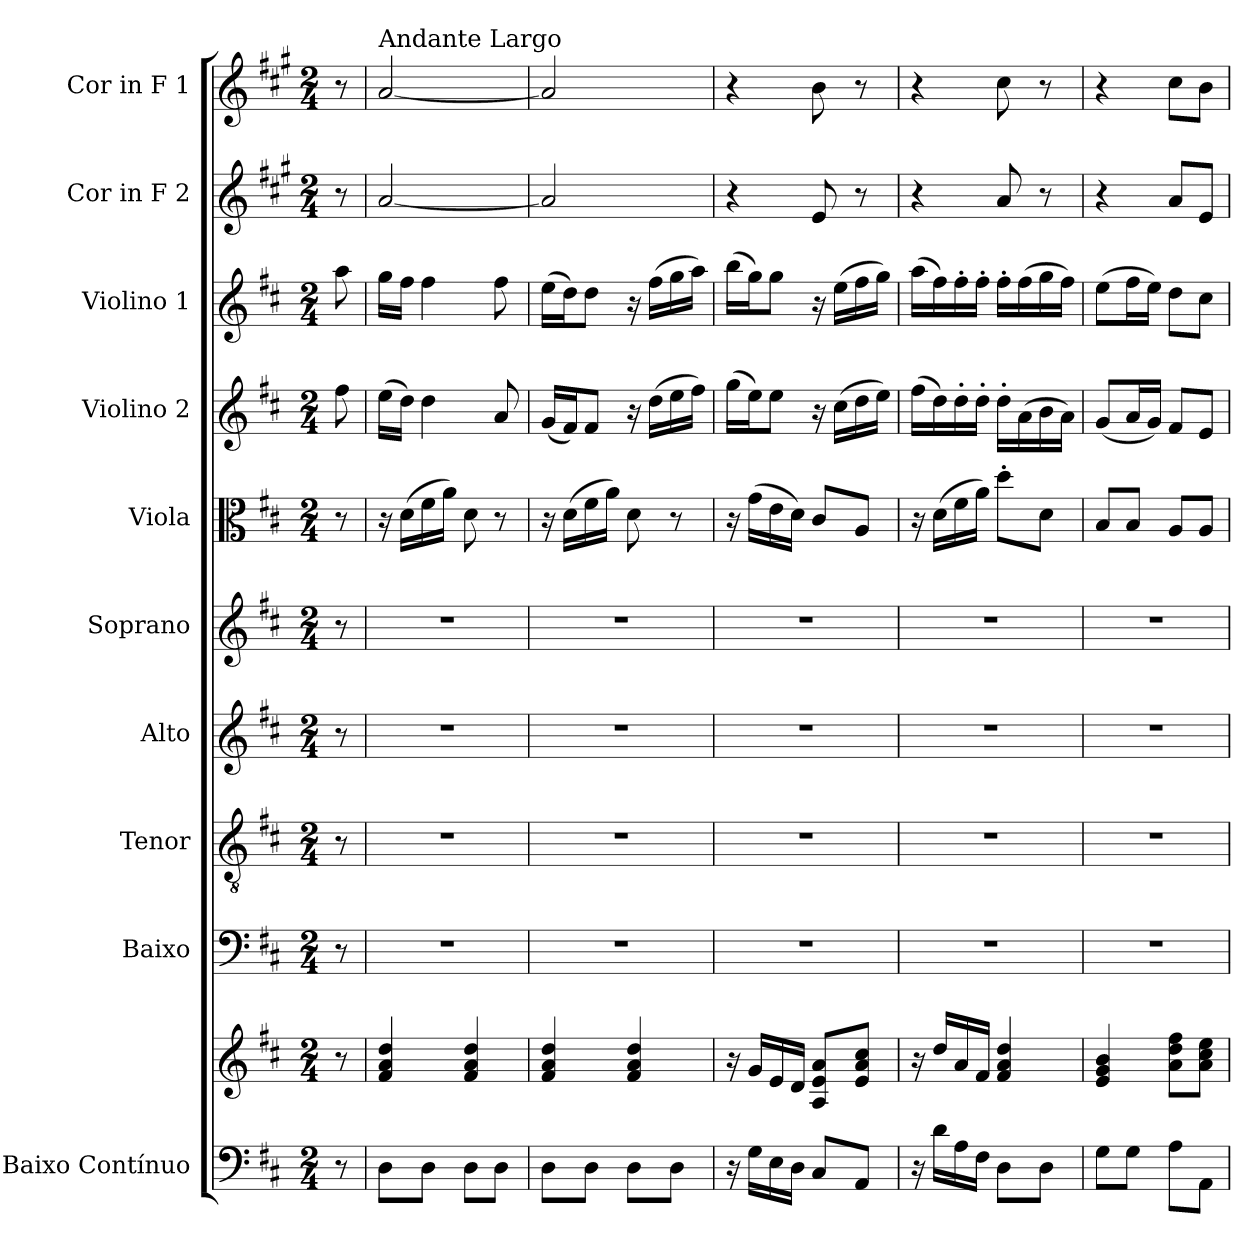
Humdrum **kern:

**kern	**kern	**kern	**kern	**kern	**kern	**kern	**kern	**kern	**kern	**kern
*part10	*part10	*part9	*part8	*part7	*part6	*part5	*part4	*part3	*part2	*part1
*staff11	*staff10	*staff9	*staff8	*staff7	*staff6	*staff5	*staff4	*staff3	*staff2	*staff1
*I"Baixo Contínuo	*	*I"Baixo	*I"Tenor	*I"Alto	*I"Soprano	*I"Viola	*I"Violino 2	*I"Violino 1	*I"Cor in F 2	*I"Cor in F 1
*I'BC	*	*	*	*	*	*I'Vla.	*I'Vln. 2	*I'Vln. 1	*I'Cor 2	*I'Cor 1
*clefF4	*clefG2	*clefF4	*clefGv2	*clefG2	*clefG2	*clefC3	*clefG2	*clefG2	*clefG2	*clefG2
*	*	*	*	*	*	*	*	*	*ITrd4c7	*ITrd4c7
*k[f#c#]	*k[f#c#]	*k[f#c#]	*k[f#c#]	*k[f#c#]	*k[f#c#]	*k[f#c#]	*k[f#c#]	*k[f#c#]	*k[f#c#]	*k[f#c#]
*D:	*D:	*D:	*D:	*D:	*D:	*D:	*D:	*D:	*D:	*D:
*M2/4	*M2/4	*M2/4	*M2/4	*M2/4	*M2/4	*M2/4	*M2/4	*M2/4	*M2/4	*M2/4
=1	=1	=1	=1	=1	=1	=1	=1	=1	=1	=1
8r	8r	8r	8r	8r	8r	8r	8ff#\	8aa\	8r	8r
=2	=2	=2	=2	=2	=2	=2	=2	=2	=2	=2
!	!	!	!	!	!	!	!	!	!	!LO:TX:a:t=Andante Largo
8D\L	4f#/ 4a/ 4dd/	2r	2r	2r	2r	16r	(16ee\LL	16gg\LL	[2d/	[2d/
.	.	.	.	.	.	(16d\LL	16dd\JJ)	16ff#\JJ	.	.
8D\J	.	.	.	.	.	16f#\	4dd\	4ff#\	.	.
.	.	.	.	.	.	16a\JJ)	.	.	.	.
8D\L	4f#/ 4a/ 4dd/	.	.	.	.	8d\	.	.	.	.
8D\J	.	.	.	.	.	8r	8a/	8ff#\	.	.
=3	=3	=3	=3	=3	=3	=3	=3	=3	=3	=3
8D\L	4f#/ 4a/ 4dd/	2r	2r	2r	2r	16r	(16g/LL	(16ee\LL	2d/]	2d/]
.	.	.	.	.	.	(16d\LL	16f#/J)	16dd\J)	.	.
8D\J	.	.	.	.	.	16f#\	8f#/J	8dd\J	.	.
.	.	.	.	.	.	16a\JJ)	.	.	.	.
8D\L	4f#/ 4a/ 4dd/	.	.	.	.	8d\	16r	16r	.	.
.	.	.	.	.	.	.	(16dd\LL	(16ff#\LL	.	.
8D\J	.	.	.	.	.	8r	16ee\	16gg\	.	.
.	.	.	.	.	.	.	16ff#\JJ)	16aa\JJ)	.	.
=4	=4	=4	=4	=4	=4	=4	=4	=4	=4	=4
16r	16r	2r	2r	2r	2r	16r	(16gg\LL	(16bb\LL	4r	4r
16G\LL	16g/LL	.	.	.	.	(16g\LL	16ee\J)	16gg\J)	.	.
16E\	16e/	.	.	.	.	16e\	8ee\J	8gg\J	.	.
16D\JJ	16d/JJ	.	.	.	.	16d\JJ)	.	.	.	.
8C#/L	8A/ 8e/ 8a/L	.	.	.	.	8c#/L	16r	16r	8A/	8e\
.	.	.	.	.	.	.	(16cc#\LL	(16ee\LL	.	.
8AA/J	8e/ 8a/ 8cc#/J	.	.	.	.	8A/J	16dd\	16ff#\	8r	8r
.	.	.	.	.	.	.	16ee\JJ)	16gg\JJ)	.	.
=5	=5	=5	=5	=5	=5	=5	=5	=5	=5	=5
16r	16r	2r	2r	2r	2r	16r	(16ff#\LL	(16aa\LL	4r	4r
16d\LL	16dd/LL	.	.	.	.	(16d\LL	16dd\)	16ff#\)	.	.
16A\	16a/	.	.	.	.	16f#\	16dd'>\	16ff#'>\	.	.
16F#\JJ	16f#/JJ	.	.	.	.	16a\JJ)	16dd'>\JJ	16ff#'>\JJ	.	.
8D\L	4f#/ 4a/ 4dd/	.	.	.	.	8dd'>\L	16dd'>\LL	16ff#'>\LL	8d/	8f#\
.	.	.	.	.	.	.	(16a\	(16ff#\	.	.
8D\J	.	.	.	.	.	8d\J	16b\	16gg\	8r	8r
.	.	.	.	.	.	.	16a\JJ)	16ff#\JJ)	.	.
=6	=6	=6	=6	=6	=6	=6	=6	=6	=6	=6
8G\L	4e/ 4g/ 4b/	2r	2r	2r	2r	8B/L	(8g/L	(8ee\L	4r	4r
8G\J	.	.	.	.	.	8B/J	16a/L	16ff#\L	.	.
.	.	.	.	.	.	.	16g/JJ)	16ee\JJ)	.	.
8A\L	8a\ 8dd\ 8ff#\L	.	.	.	.	8A/L	8f#/L	8dd\L	8d/L	8f#\L
8AA\J	8a\ 8cc#\ 8ee\J	.	.	.	.	8A/J	8e/J	8cc#\J	8A/J	8e\J
=	=	=	=	=	=	=	=	=	=	=
*-	*-	*-	*-	*-	*-	*-	*-	*-	*-	*-
